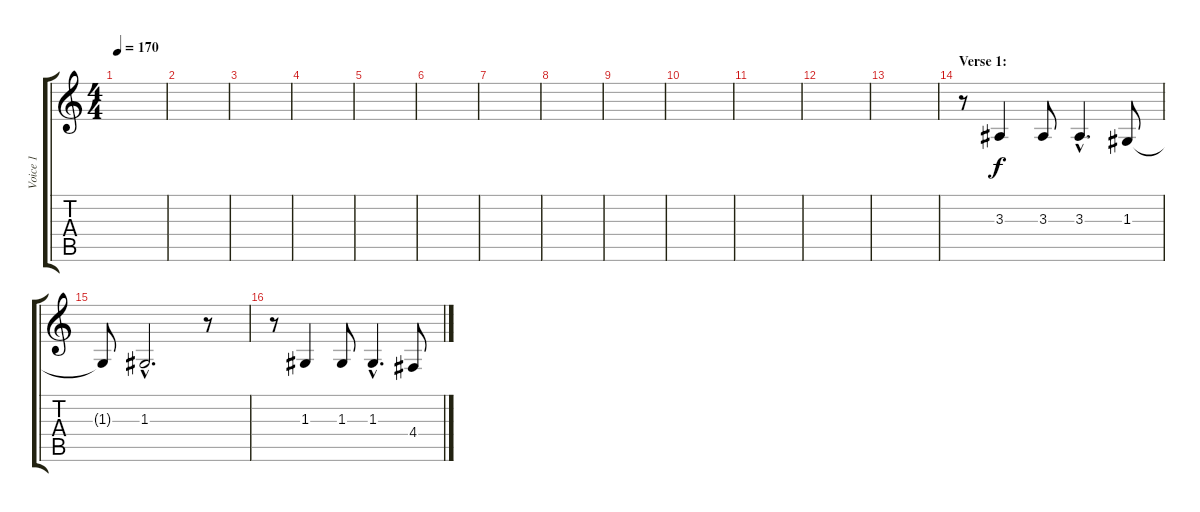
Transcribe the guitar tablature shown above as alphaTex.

\track ("Voice 1" "Voice 1") {instrument lead6voice}
\staff {score tabs}
\tuning (E4 B3 G3 D3 A2 E2) {hide}
\ts (4 4)
\tempo 170
\clef g2
\ks c
|
|
|
|
|
|
|
|
|
|
|
|
|
\section ("" "Verse 1:")
r.8 3.3.4 3.3.8 3.3{hac}.4{d} 1.3.8 |
1.3{t}.8 1.3{hac}.2{d} r.8 |
r.8 1.3.4 1.3.8 1.3{hac}.4{d} 4.4.8
